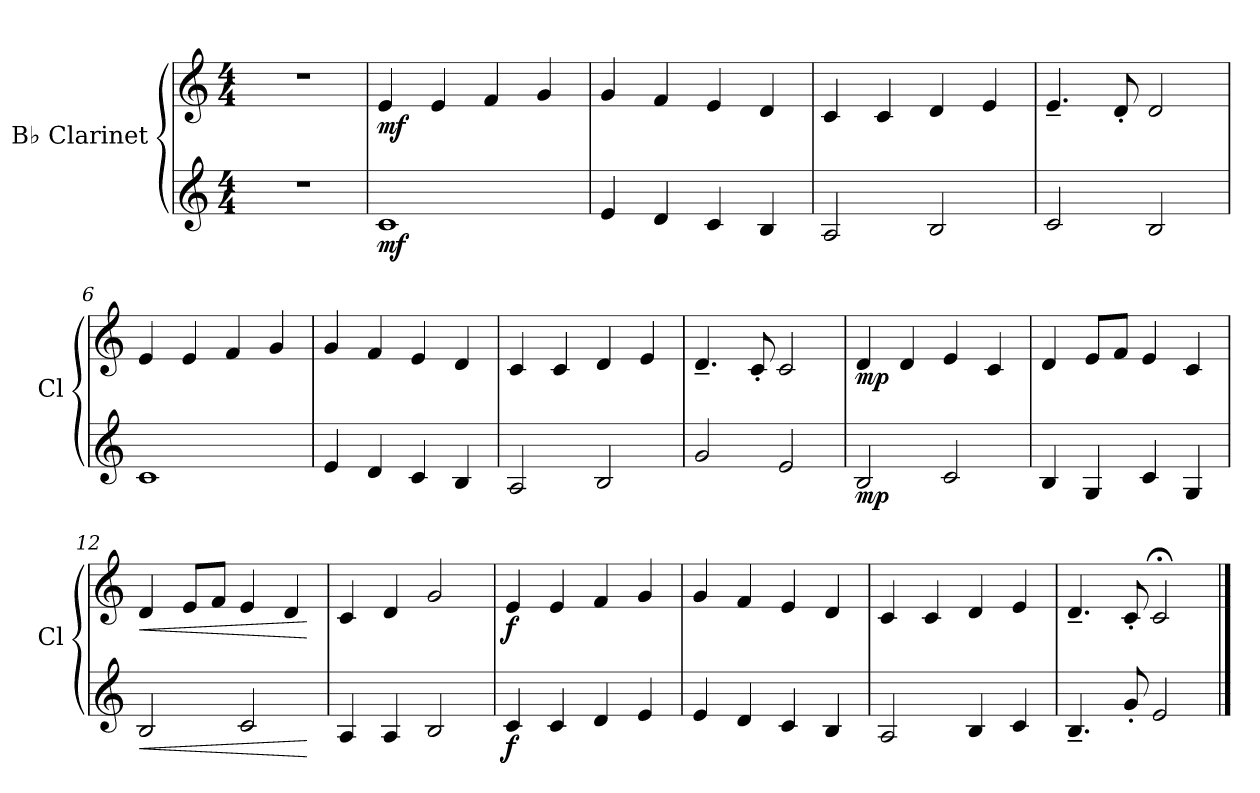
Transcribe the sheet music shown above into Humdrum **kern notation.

**kern	**dynam	**kern	**dynam
*part2	*part2	*part1	*part1
*staff2	*staff2	*staff1	*staff1
*I"B♭ Clarinet	*	*I"B♭ Clarinet	*
*I'Cl	*	*I'Cl	*
*clefG2	*	*clefG2	*
*ITrd1c2	*	*ITrd1c2	*
*k[b-e-]	*	*k[b-e-]	*
*M4/4	*	*M4/4	*
=1	=1	=1	=1
1r	.	1r	.
=2	=2	=2	=2
!	!LO:DY:b	!	!LO:DY:b
1B-	mf	4d/	mf
.	.	4d/	.
.	.	4e-/	.
.	.	4f/	.
=3	=3	=3	=3
4d/	.	4f/	.
4c/	.	4e-/	.
4B-/	.	4d/	.
4A/	.	4c/	.
=4	=4	=4	=4
2G/	.	4B-/	.
.	.	4B-/	.
2A/	.	4c/	.
.	.	4d/	.
=5	=5	=5	=5
2B-/	.	4.d~/	.
.	.	8c'/	.
2A/	.	2c/	.
!!LO:LB:g=z
=6	=6	=6	=6
1B-	.	4d/	.
.	.	4d/	.
.	.	4e-/	.
.	.	4f/	.
=7	=7	=7	=7
4d/	.	4f/	.
4c/	.	4e-/	.
4B-/	.	4d/	.
4A/	.	4c/	.
=8	=8	=8	=8
2G/	.	4B-/	.
.	.	4B-/	.
2A/	.	4c/	.
.	.	4d/	.
=9	=9	=9	=9
2f/	.	4.c~/	.
.	.	8B-'/	.
2d/	.	2B-/	.
!!LO:LB:g=z
=10	=10	=10	=10
!	!LO:DY:b	!	!LO:DY:b
2A/	mp	4c/	mp
.	.	4c/	.
2B-/	.	4d/	.
.	.	4B-/	.
=11	=11	=11	=11
4A/	.	4c/	.
4F/	.	8d/L	.
.	.	8e-/J	.
4B-/	.	4d/	.
4F/	.	4B-/	.
=12	=12	=12	=12
!	!LO:HP:b	!	!LO:HP:b
2A/	<	4c/	<
.	.	8d/L	.
.	.	8e-/J	.
2B-/	.	4d/	.
.	.	4c/	.
.	[	.	[
=13	=13	=13	=13
4G/	.	4B-/	.
4G/	.	4c/	.
2A/	.	2f/	.
!!LO:LB:g=z
=14	=14	=14	=14
!	!LO:DY:b	!	!LO:DY:b
4B-/	f	4d/	f
4B-/	.	4d/	.
4c/	.	4e-/	.
4d/	.	4f/	.
=15	=15	=15	=15
4d/	.	4f/	.
4c/	.	4e-/	.
4B-/	.	4d/	.
4A/	.	4c/	.
=16	=16	=16	=16
2G/	.	4B-/	.
.	.	4B-/	.
4A/	.	4c/	.
4B-/	.	4d/	.
=17	=17	=17	=17
4.A~/	.	4.c~/	.
8f'/	.	8B-'/	.
2d/	.	2B-;</	.
==	==	==	==
*-	*-	*-	*-
